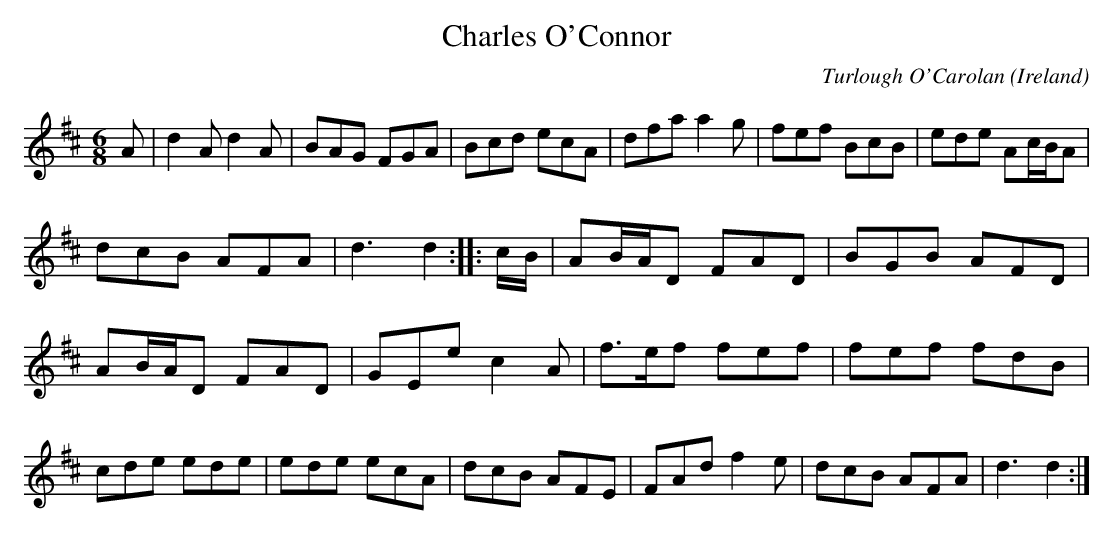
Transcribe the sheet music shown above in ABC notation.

X:1
T:Charles O'Connor
C:Turlough O'Carolan
M:6/8
O:Ireland
K:D major
A|\
d2A d2A|BAG FGA|Bcd ecA|dfa a2g|\
fef BcB|ede Ac/B/A|
dcB AFA|d3 d2::\
c/B/|\
AB/A/D FAD|BGB AFD|AB/A/D FAD|GEe c2A|\
f>ef fef|fef fdB|\
cde ede|ede ecA|\
dcB AFE|FAd f2e|dcB AFA|d3 d2:|
